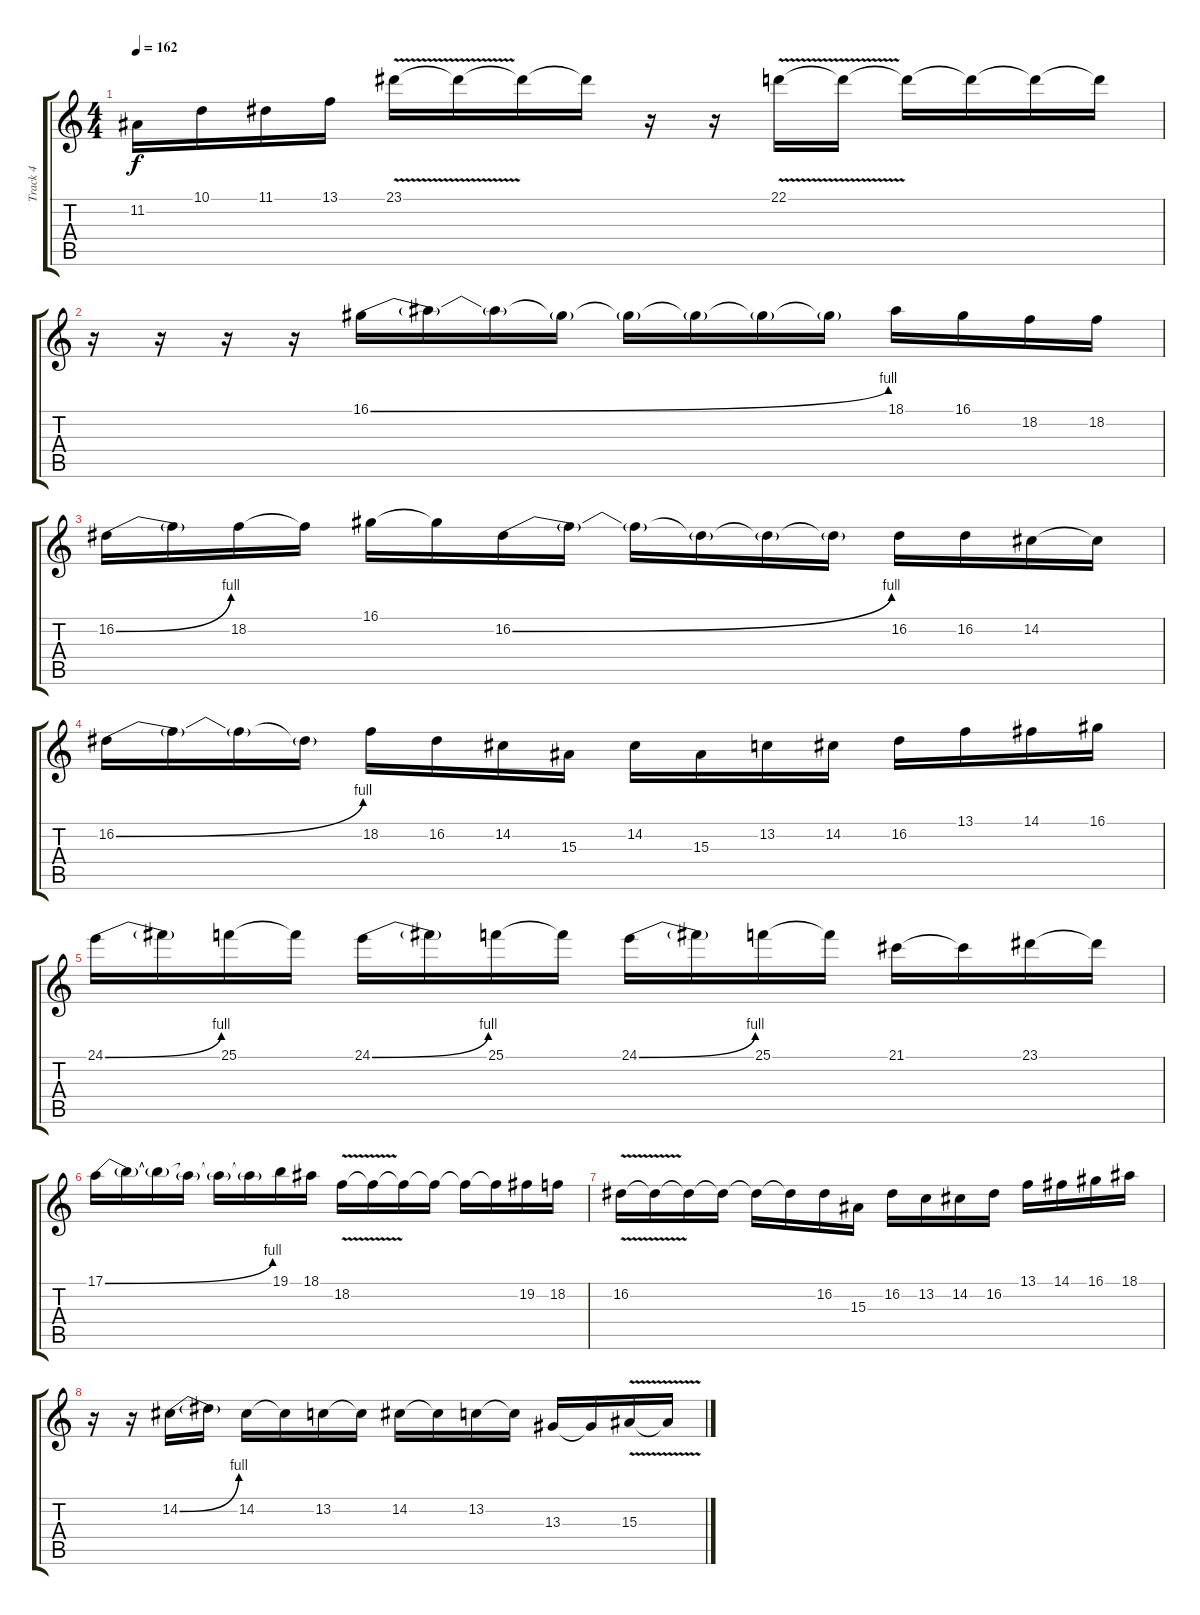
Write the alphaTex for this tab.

\track ("Track 4" "Track 4") {instrument lead5charang}
\staff {score tabs}
\tuning (E4 B3 G3 D3 A2 E2) {hide}
\ts (4 4)
\tempo 162
\clef g2
\ks c
11.2.16{dy f} 10.1.16 11.1.16 13.1.16 23.1{v}.16 23.1{t}.16 23.1{t}.16 23.1{t}.16 r.16 r.16 22.1{v}.16 22.1{t}.16 22.1{t}.16 22.1{t}.16 22.1{t}.16 22.1{t}.16 |
r.16 r.16 r.16 r.16 16.1{be (bend 0 0 60 4)}.16 16.1{t}.16 16.1{t}.16 16.1{t}.16 16.1{t}.16 16.1{t}.16 16.1{t}.16 16.1{t}.16 18.1.16 16.1.16 18.2.16 18.2.16 |
16.2{be (bend 0 0 60 4)}.16 16.2{t}.16 18.2.16 18.2{t}.16 16.1.16 16.1{t}.16 16.2{be (bend 0 0 60 4)}.16 16.2{t}.16 16.2{t}.16 16.2{t}.16 16.2{t}.16 16.2{t}.16 16.2.16 16.2.16 14.2.16 14.2{t}.16 |
16.2{be (bend 0 0 60 4)}.16 16.2{t}.16 16.2{t}.16 16.2{t}.16 18.2.16 16.2.16 14.2.16 15.3.16 14.2.16 15.3.16 13.2.16 14.2.16 16.2.16 13.1.16 14.1.16 16.1.16 |
24.1{be (bend 0 0 60 4)}.16 24.1{t}.16 25.1.16 25.1{t}.16 24.1{be (bend 0 0 60 4)}.16 24.1{t}.16 25.1.16 25.1{t}.16 24.1{be (bend 0 0 60 4)}.16 24.1{t}.16 25.1.16 25.1{t}.16 21.1.16 21.1{t}.16 23.1.16 23.1{t}.16 |
17.1{be (bend 0 0 60 4)}.16 17.1{t}.16 17.1{t}.16 17.1{t}.16 17.1{t}.16 17.1{t}.16 19.1.16 18.1.16 18.2{v}.16 18.2{t}.16 18.2{t}.16 18.2{t}.16 18.2{t}.16 18.2{t}.16 19.2.16 18.2.16 |
16.2{v}.16 16.2{t}.16 16.2{t}.16 16.2{t}.16 16.2{t}.16 16.2{t}.16 16.2.16 15.3.16 16.2.16 13.2.16 14.2.16 16.2.16 13.1.16 14.1.16 16.1.16 18.1.16 |
r.16 r.16 14.2{be (bend 0 0 60 4)}.16 14.2{t}.16 14.2.16 14.2{t}.16 13.2.16 13.2{t}.16 14.2.16 14.2{t}.16 13.2.16 13.2{t}.16 13.3.16 13.3{t}.16 15.3{v}.16 15.3{t}.16
